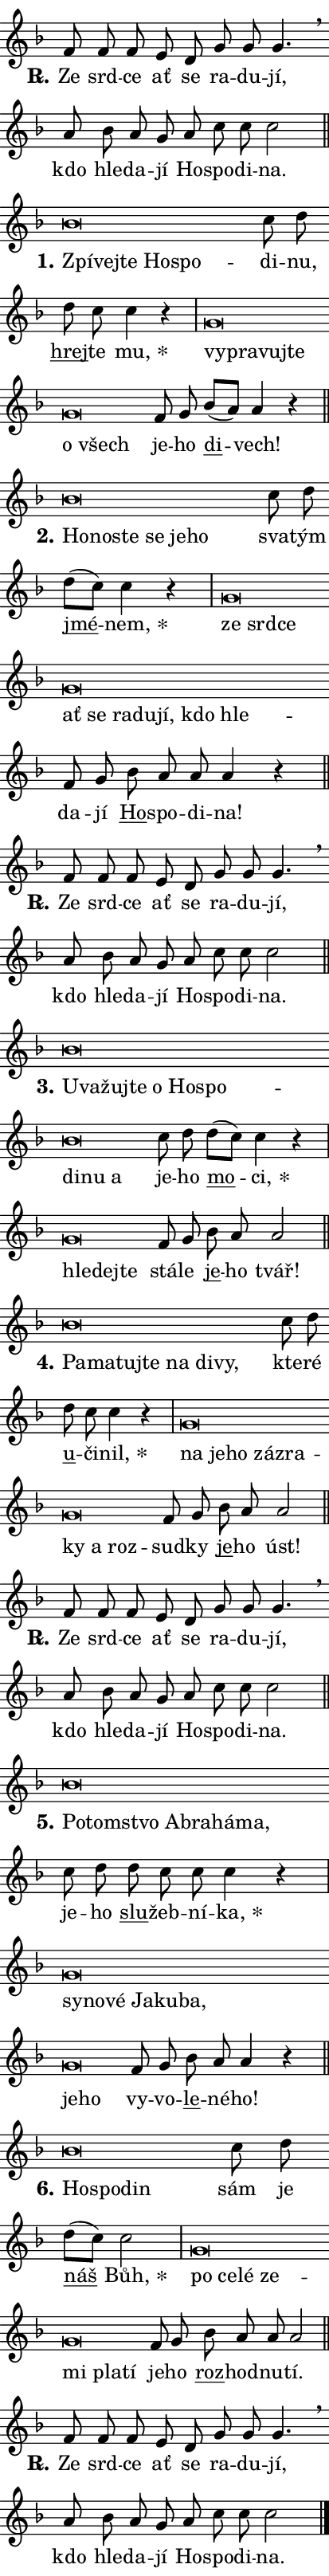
\version "2.22.1"
\header { tagline = "" }
\paper {
  indent = 0\cm
  top-margin = 0\cm
  right-margin = 0\cm
  bottom-margin = 0\cm
  left-margin = 0\cm
  paper-width = 7\cm
  page-breaking = #ly:one-page-breaking
  system-system-spacing.basic-distance = #11
  score-system-spacing.basic-distance = #11.3
  ragged-last = ##f
}


%% Author: Thomas Morley
%% https://lists.gnu.org/archive/html/lilypond-user/2020-05/msg00002.html
#(define (line-position grob)
"Returns position of @var[grob} in current system:
   @code{'start}, if at first time-step
   @code{'end}, if at last time-step
   @code{'middle} otherwise
"
  (let* ((col (ly:item-get-column grob))
         (ln (ly:grob-object col 'left-neighbor))
         (rn (ly:grob-object col 'right-neighbor))
         (col-to-check-left (if (ly:grob? ln) ln col))
         (col-to-check-right (if (ly:grob? rn) rn col))
         (break-dir-left
           (and
             (ly:grob-property col-to-check-left 'non-musical #f)
             (ly:item-break-dir col-to-check-left)))
         (break-dir-right
           (and
             (ly:grob-property col-to-check-right 'non-musical #f)
             (ly:item-break-dir col-to-check-right))))
        (cond ((eqv? 1 break-dir-left) 'start)
              ((eqv? -1 break-dir-right) 'end)
              (else 'middle))))

#(define (tranparent-at-line-position vctor)
  (lambda (grob)
  "Relying on @code{line-position} select the relevant enry from @var{vctor}.
Used to determine transparency,"
    (case (line-position grob)
      ((end) (not (vector-ref vctor 0)))
      ((middle) (not (vector-ref vctor 1)))
      ((start) (not (vector-ref vctor 2))))))

noteHeadBreakVisibility =
#(define-music-function (break-visibility)(vector?)
"Makes @code{NoteHead}s transparent relying on @var{break-visibility}"
#{
  \override NoteHead.transparent =
    #(tranparent-at-line-position break-visibility)
#})

#(define delete-ledgers-for-transparent-note-heads
  (lambda (grob)
    "Reads whether a @code{NoteHead} is transparent.
If so this @code{NoteHead} is removed from @code{'note-heads} from
@var{grob}, which is supposed to be @code{LedgerLineSpanner}.
As a result ledgers are not printed for this @code{NoteHead}"
    (let* ((nhds-array (ly:grob-object grob 'note-heads))
           (nhds-list
             (if (ly:grob-array? nhds-array)
                 (ly:grob-array->list nhds-array)
                 '()))
           ;; Relies on the transparent-property being done before
           ;; Staff.LedgerLineSpanner.after-line-breaking is executed.
           ;; This is fragile ...
           (to-keep
             (remove
               (lambda (nhd)
                 (ly:grob-property nhd 'transparent #f))
               nhds-list)))
      ;; TODO find a better method to iterate over grob-arrays, similiar
      ;; to filter/remove etc for lists
      ;; For now rebuilt from scratch
      (set! (ly:grob-object grob 'note-heads)  '())
      (for-each
        (lambda (nhd)
          (ly:pointer-group-interface::add-grob grob 'note-heads nhd))
        to-keep))))

hideNotes = {
  \noteHeadBreakVisibility #begin-of-line-visible
}
unHideNotes = {
  \noteHeadBreakVisibility #all-visible
}

% work-around for resetting accidentals
% https://lilypond.org/doc/v2.23/Documentation/notation/displaying-rhythms#unmetered-music
cadenzaMeasure = {
  \cadenzaOff
  \partial 1024 s1024
  \cadenzaOn
}

#(define-markup-command (accent layout props text) (markup?)
  "Underline accented syllable"
  (interpret-markup layout props
    #{\markup \override #'(offset . 4.3) \underline { #text }#}))

responsum = \markup \concat {
  "R" \hspace #-1.05 \path #0.1 #'((moveto 0 0.07) (lineto 0.9 0.8)) \hspace #0.05 "."
}

\layout {
    \context {
        \Staff
        \remove "Time_signature_engraver"
        \override LedgerLineSpanner.after-line-breaking = #delete-ledgers-for-transparent-note-heads
    }
    \context {
        \Voice {
            \override NoteHead.output-attributes = #'((class . "notehead"))
            \override Hairpin.height = #0.55
        }
    }
    \context {
        \Lyrics {
            \override StanzaNumber.output-attributes = #'((class . "stanzanumber"))
            \override LyricSpace.minimum-distance = #0.9
            \override LyricText.font-name = #"TeX Gyre Schola"
            \override LyricText.font-size = 1
            \override StanzaNumber.font-name = #"TeX Gyre Schola Bold"
            \override StanzaNumber.font-size = 1
        }
    }
}

% magnetic-lyrics.ily
%
%   written by
%     Jean Abou Samra <jean@abou-samra.fr>
%     Werner Lemberg <wl@gnu.org>
%
%   adapted by
%     Jiri Hon <jiri.hon@gmail.com>
%
% Version 2022-Apr-15

% https://www.mail-archive.com/lilypond-user@gnu.org/msg149350.html

#(define (Left_hyphen_pointer_engraver context)
   "Collect syllable-hyphen-syllable occurrences in lyrics and store
them in properties.  This engraver only looks to the left.  For
example, if the lyrics input is @code{foo -- bar}, it does the
following.

@itemize @bullet
@item
Set the @code{text} property of the @code{LyricHyphen} grob between
@q{foo} and @q{bar} to @code{foo}.

@item
Set the @code{left-hyphen} property of the @code{LyricText} grob with
text @q{foo} to the @code{LyricHyphen} grob between @q{foo} and
@q{bar}.
@end itemize

Use this auxiliary engraver in combination with the
@code{lyric-@/text::@/apply-@/magnetic-@/offset!} hook."
   (let ((hyphen #f)
         (text #f))
     (make-engraver
      (acknowledgers
       ((lyric-syllable-interface engraver grob source-engraver)
        (set! text grob)))
      (end-acknowledgers
       ((lyric-hyphen-interface engraver grob source-engraver)
        ;(when (not (grob::has-interface grob 'lyric-space-interface))
          (set! hyphen grob)));)
      ((stop-translation-timestep engraver)
       (when (and text hyphen)
         (ly:grob-set-object! text 'left-hyphen hyphen))
       (set! text #f)
       (set! hyphen #f)))))

#(define (lyric-text::apply-magnetic-offset! grob)
   "If the space between two syllables is less than the value in
property @code{LyricText@/.details@/.squash-threshold}, move the right
syllable to the left so that it gets concatenated with the left
syllable.

Use this function as a hook for
@code{LyricText@/.after-@/line-@/breaking} if the
@code{Left_@/hyphen_@/pointer_@/engraver} is active."
   (let ((hyphen (ly:grob-object grob 'left-hyphen #f)))
     (when hyphen
       (let ((left-text (ly:spanner-bound hyphen LEFT)))
         (when (grob::has-interface left-text 'lyric-syllable-interface)
           (let* ((common (ly:grob-common-refpoint grob left-text X))
                  (this-x-ext (ly:grob-extent grob common X))
                  (left-x-ext
                   (begin
                     ;; Trigger magnetism for left-text.
                     (ly:grob-property left-text 'after-line-breaking)
                     (ly:grob-extent left-text common X)))
                  ;; `delta` is the gap width between two syllables.
                  (delta (- (interval-start this-x-ext)
                            (interval-end left-x-ext)))
                  (details (ly:grob-property grob 'details))
                  (threshold (assoc-get 'squash-threshold details 0.2)))
             (when (< delta threshold)
               (let* (;; We have to manipulate the input text so that
                      ;; ligatures crossing syllable boundaries are not
                      ;; disabled.  For languages based on the Latin
                      ;; script this is essentially a beautification.
                      ;; However, for non-Western scripts it can be a
                      ;; necessity.
                      (lt (ly:grob-property left-text 'text))
                      (rt (ly:grob-property grob 'text))
                      (is-space (grob::has-interface hyphen 'lyric-space-interface))
                      (space (if is-space " " ""))
                      (space-markup (grob-interpret-markup grob " "))
                      (space-size (interval-length (ly:stencil-extent space-markup X)))
                      (extra-delta (if is-space space-size 0))
                      ;; Append new syllable.
                      (ltrt-space (if (and (string? lt) (string? rt))
                                (string-append lt space rt)
                                (make-concat-markup (list lt space rt))))
                      ;; Right-align `ltrt` to the right side.
                      (ltrt-space-markup (grob-interpret-markup
                               grob
                               (make-translate-markup
                                (cons (interval-length this-x-ext) 0)
                                (make-right-align-markup ltrt-space)))))
                 (begin
                   ;; Don't print `left-text`.
                   (ly:grob-set-property! left-text 'stencil #f)
                   ;; Set text and stencil (which holds all collected
                   ;; syllables so far) and shift it to the left.
                   (ly:grob-set-property! grob 'text ltrt-space)
                   (ly:grob-set-property! grob 'stencil ltrt-space-markup)
                   (ly:grob-translate-axis! grob (- (- delta extra-delta)) X))))))))))


#(define (lyric-hyphen::displace-bounds-first grob)
   ;; Make very sure this callback isn't triggered too early.
   (let ((left (ly:spanner-bound grob LEFT))
         (right (ly:spanner-bound grob RIGHT)))
     (ly:grob-property left 'after-line-breaking)
     (ly:grob-property right 'after-line-breaking)
     (ly:lyric-hyphen::print grob)))

squashThreshold = #0.4

\layout {
  \context {
    \Lyrics
    \consists #Left_hyphen_pointer_engraver
    \override LyricText.after-line-breaking =
      #lyric-text::apply-magnetic-offset!
    \override LyricHyphen.stencil = #lyric-hyphen::displace-bounds-first
    \override LyricText.details.squash-threshold = \squashThreshold
    \override LyricHyphen.minimum-distance = 0
    \override LyricHyphen.minimum-length = \squashThreshold
  }
}

squash = \override LyricText.details.squash-threshold = 9999
unSquash = \override LyricText.details.squash-threshold = \squashThreshold

left = \override LyricText.self-alignment-X = #LEFT
unLeft = \revert LyricText.self-alignment-X

starOffset = #(lambda (grob) 
                (let ((x_offset (ly:self-alignment-interface::aligned-on-x-parent grob)))
                  (if (= x_offset 0) 0 (+ x_offset 1.2))))

star = #(define-music-function (syllable)(string?)
"Append star separator at the end of a syllable"
#{
  \once \override LyricText.X-offset = #starOffset
  \lyricmode { \markup {
    #syllable
    \override #'((font-name . "TeX Gyre Schola Bold")) \hspace #0.2 \lower #0.65 \larger "*"
  } }
#})

starAccent = #(define-music-function (syllable)(string?)
"Append star separator at the end of a syllable and make accent"
#{
  \once \override LyricText.X-offset = #starOffset
  \lyricmode { \markup {
    \accent #syllable
    \override #'((font-name . "TeX Gyre Schola Bold")) \hspace #0.2 \lower #0.65 \larger "*"
  } }
#})

breath = #(define-music-function (syllable)(string?)
"Append breathing indicator at the end of a syllable"
#{
  \lyricmode { \markup { #syllable "+" } }
#})

optionalBreath = #(define-music-function (syllable)(string?)
"Append optional breathing indicator at the end of a syllable"
#{
  \lyricmode { \markup { #syllable "(+)" } }
#})


\score {
    <<
        \new Voice = "melody" { \cadenzaOn \key f \major \relative { f'8 f f e d g g g4. \breathe \bar "" a8 bes a g \bar "" a c c c2 \cadenzaMeasure \bar "||" \break } }
        \new Lyrics \lyricsto "melody" { \lyricmode { \set stanza = \responsum
Ze srd -- ce ať se ra -- du -- jí, kdo hle -- da -- jí Ho -- spo -- di -- na. } }
    >>
    \layout {}
}

\score {
    <<
        \new Voice = "melody" { \cadenzaOn \key f \major \relative { bes'\breve*1/16 \hideNotes \breve*1/16 \bar "" \breve*1/16 \bar "" \breve*1/16 \breve*1/16 \bar "" \unHideNotes c8 d \bar "" d c c4 r \cadenzaMeasure \bar "|" g\breve*1/16 \hideNotes \breve*1/16 \bar "" \breve*1/16 \bar "" \breve*1/16 \bar "" \breve*1/16 \breve*1/16 \bar "" \unHideNotes f8 g \bar "" bes[( a)] a4 r \cadenzaMeasure \bar "||" \break } }
        \new Lyrics \lyricsto "melody" { \lyricmode { \set stanza = "1."
\left Zpí -- \squash vej -- te Ho -- spo -- \unLeft \unSquash di -- nu, \markup \accent hrej -- te \star mu, \left vy -- \squash pra -- vuj -- te o všech \unLeft \unSquash je -- ho \markup \accent di -- vech! } }
    >>
    \layout {}
}

\score {
    <<
        \new Voice = "melody" { \cadenzaOn \key f \major \relative { bes'\breve*1/16 \hideNotes \breve*1/16 \bar "" \breve*1/16 \bar "" \breve*1/16 \bar "" \breve*1/16 \breve*1/16 \bar "" \unHideNotes c8 d \bar "" d[( c)] c4 r \cadenzaMeasure \bar "|" g\breve*1/16 \hideNotes \breve*1/16 \bar "" \breve*1/16 \bar "" \breve*1/16 \bar "" \breve*1/16 \bar "" \breve*1/16 \bar "" \breve*1/16 \bar "" \breve*1/16 \bar "" \breve*1/16 \breve*1/16 \bar "" \unHideNotes f8 g \bar "" bes a a a4 r \cadenzaMeasure \bar "||" \break } }
        \new Lyrics \lyricsto "melody" { \lyricmode { \set stanza = "2."
\left Ho -- \squash no -- ste se je -- ho \unLeft \unSquash sva -- tým \markup \accent jmé -- \star nem, \left ze \squash srd -- ce ať se ra -- du -- jí, kdo hle -- \unLeft \unSquash da -- jí \markup \accent Ho -- spo -- di -- na! } }
    >>
    \layout {}
}

\score {
    <<
        \new Voice = "melody" { \cadenzaOn \key f \major \relative { f'8 f f e d g g g4. \breathe \bar "" a8 bes a g \bar "" a c c c2 \cadenzaMeasure \bar "||" \break } }
        \new Lyrics \lyricsto "melody" { \lyricmode { \set stanza = \responsum
Ze srd -- ce ať se ra -- du -- jí, kdo hle -- da -- jí Ho -- spo -- di -- na. } }
    >>
    \layout {}
}

\score {
    <<
        \new Voice = "melody" { \cadenzaOn \key f \major \relative { bes'\breve*1/16 \hideNotes \breve*1/16 \bar "" \breve*1/16 \bar "" \breve*1/16 \bar "" \breve*1/16 \bar "" \breve*1/16 \bar "" \breve*1/16 \bar "" \breve*1/16 \bar "" \breve*1/16 \breve*1/16 \bar "" \unHideNotes c8 d \bar "" d[( c)] c4 r \cadenzaMeasure \bar "|" g\breve*1/16 \hideNotes \breve*1/16 \breve*1/16 \bar "" \unHideNotes f8 g \bar "" bes a a2 \cadenzaMeasure \bar "||" \break } }
        \new Lyrics \lyricsto "melody" { \lyricmode { \set stanza = "3."
\left U -- \squash va -- žuj -- te o Ho -- spo -- di -- nu a \unLeft \unSquash je -- ho \markup \accent mo -- \star ci, \left hle -- \squash dej -- te \unLeft \unSquash stá -- le \markup \accent je -- ho tvář! } }
    >>
    \layout {}
}

\score {
    <<
        \new Voice = "melody" { \cadenzaOn \key f \major \relative { bes'\breve*1/16 \hideNotes \breve*1/16 \bar "" \breve*1/16 \bar "" \breve*1/16 \bar "" \breve*1/16 \bar "" \breve*1/16 \breve*1/16 \bar "" \unHideNotes c8 d \bar "" d c c4 r \cadenzaMeasure \bar "|" g\breve*1/16 \hideNotes \breve*1/16 \bar "" \breve*1/16 \bar "" \breve*1/16 \bar "" \breve*1/16 \bar "" \breve*1/16 \bar "" \breve*1/16 \breve*1/16 \bar "" \unHideNotes f8 g \bar "" bes a a2 \cadenzaMeasure \bar "||" \break } }
        \new Lyrics \lyricsto "melody" { \lyricmode { \set stanza = "4."
\left Pa -- \squash ma -- tuj -- te na di -- vy, \unLeft \unSquash kte -- ré \markup \accent u -- či -- \star nil, \left na \squash je -- ho zá -- zra -- ky a roz -- \unLeft \unSquash sud -- ky \markup \accent je -- ho úst! } }
    >>
    \layout {}
}

\score {
    <<
        \new Voice = "melody" { \cadenzaOn \key f \major \relative { f'8 f f e d g g g4. \breathe \bar "" a8 bes a g \bar "" a c c c2 \cadenzaMeasure \bar "||" \break } }
        \new Lyrics \lyricsto "melody" { \lyricmode { \set stanza = \responsum
Ze srd -- ce ať se ra -- du -- jí, kdo hle -- da -- jí Ho -- spo -- di -- na. } }
    >>
    \layout {}
}

\score {
    <<
        \new Voice = "melody" { \cadenzaOn \key f \major \relative { bes'\breve*1/16 \hideNotes \breve*1/16 \bar "" \breve*1/16 \bar "" \breve*1/16 \bar "" \breve*1/16 \bar "" \breve*1/16 \breve*1/16 \bar "" \unHideNotes c8 d \bar "" d c c c4 r \cadenzaMeasure \bar "|" g\breve*1/16 \hideNotes \breve*1/16 \bar "" \breve*1/16 \bar "" \breve*1/16 \bar "" \breve*1/16 \bar "" \breve*1/16 \bar "" \breve*1/16 \breve*1/16 \bar "" \unHideNotes f8 g \bar "" bes a a4 r \cadenzaMeasure \bar "||" \break } }
        \new Lyrics \lyricsto "melody" { \lyricmode { \set stanza = "5."
\left Po -- \squash tom -- stvo Ab -- ra -- há -- ma, \unLeft \unSquash je -- ho \markup \accent slu -- žeb -- ní -- \star ka, \left sy -- \squash no -- vé Ja -- ku -- ba, je -- ho \unLeft \unSquash vy -- vo -- \markup \accent le -- né -- ho! } }
    >>
    \layout {}
}

\score {
    <<
        \new Voice = "melody" { \cadenzaOn \key f \major \relative { bes'\breve*1/16 \hideNotes \breve*1/16 \breve*1/16 \bar "" \unHideNotes c8 d \bar "" d[( c)] c2 \cadenzaMeasure \bar "|" g\breve*1/16 \hideNotes \breve*1/16 \bar "" \breve*1/16 \bar "" \breve*1/16 \bar "" \breve*1/16 \bar "" \breve*1/16 \breve*1/16 \bar "" \unHideNotes f8 g \bar "" bes a a a2 \cadenzaMeasure \bar "||" \break } }
        \new Lyrics \lyricsto "melody" { \lyricmode { \set stanza = "6."
\left Ho -- \squash spo -- din \unLeft \unSquash sám je \markup \accent náš \star Bůh, \left po \squash ce -- lé ze -- mi pla -- tí \unLeft \unSquash je -- ho \markup \accent roz -- hod -- nu -- tí. } }
    >>
    \layout {}
}

\score {
    <<
        \new Voice = "melody" { \cadenzaOn \key f \major \relative { f'8 f f e d g g g4. \breathe \bar "" a8 bes a g \bar "" a c c c2 \cadenzaMeasure \bar "||" \break } \bar "|." }
        \new Lyrics \lyricsto "melody" { \lyricmode { \set stanza = \responsum
Ze srd -- ce ať se ra -- du -- jí, kdo hle -- da -- jí Ho -- spo -- di -- na. } }
    >>
    \layout {}
}
